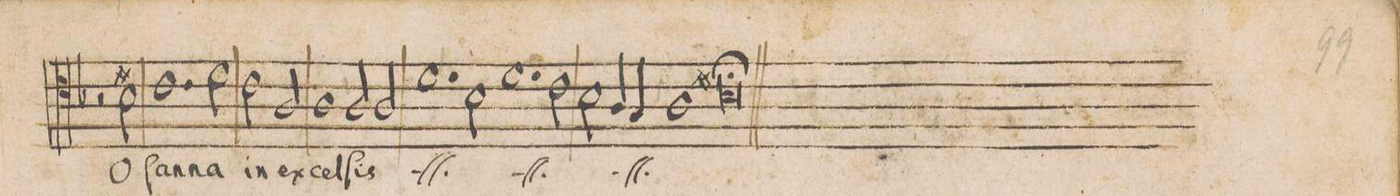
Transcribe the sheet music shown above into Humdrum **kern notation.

**kern	**text
*I"ALTVS	*
*clefC4	*
*k[b-]	*
*met(C|)	*
*M2/1	*
2r	.
2Bni\	O-
=32-	=32-
1.c	ſan-
2d\	-na
=33-	=33-
2c\	in
2A/	ex-
1A	-cel-
=34-	=34-
2A/	-ſis
*	*ij
2A/	O-
1.d	ſan-
=35-	=35-
2B-y\	-na
1.d	in
=36-	=36-
2c\	ex-
2B-\	-cel-
4A/	.
4G/	.
=37-	=37-
1A	.
1Bni;	-ſis
*	*Xij
==	==
*-	*-
